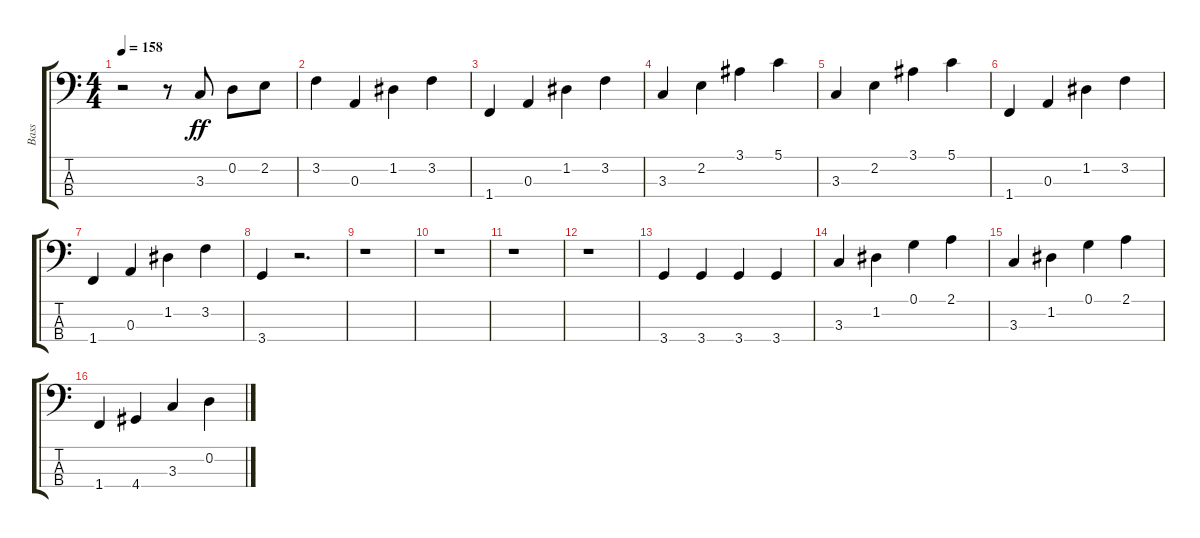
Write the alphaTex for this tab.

\track ("Bass" "Bass") {instrument acousticbass}
\staff {score tabs}
\tuning (G2 D2 A1 E1) {hide}
\ts (4 4)
\tempo 158
\clef f4
\ks c
r.2{dy ff} r.8 3.3.8 0.2.8 2.2.8 |
3.2.4 0.3.4 1.2.4 3.2.4 |
1.4.4 0.3.4 1.2.4 3.2.4 |
3.3.4 2.2.4 3.1.4 5.1.4 |
3.3.4 2.2.4 3.1.4 5.1.4 |
1.4.4 0.3.4 1.2.4 3.2.4 |
1.4.4 0.3.4 1.2.4 3.2.4 |
3.4.4 r.2{d} |
r.1 |
r.1 |
r.1 |
r.1 |
3.4.4 3.4.4 3.4.4 3.4.4 |
3.3.4 1.2.4 0.1.4 2.1.4 |
3.3.4 1.2.4 0.1.4 2.1.4 |
1.4.4 4.4.4 3.3.4 0.2.4
